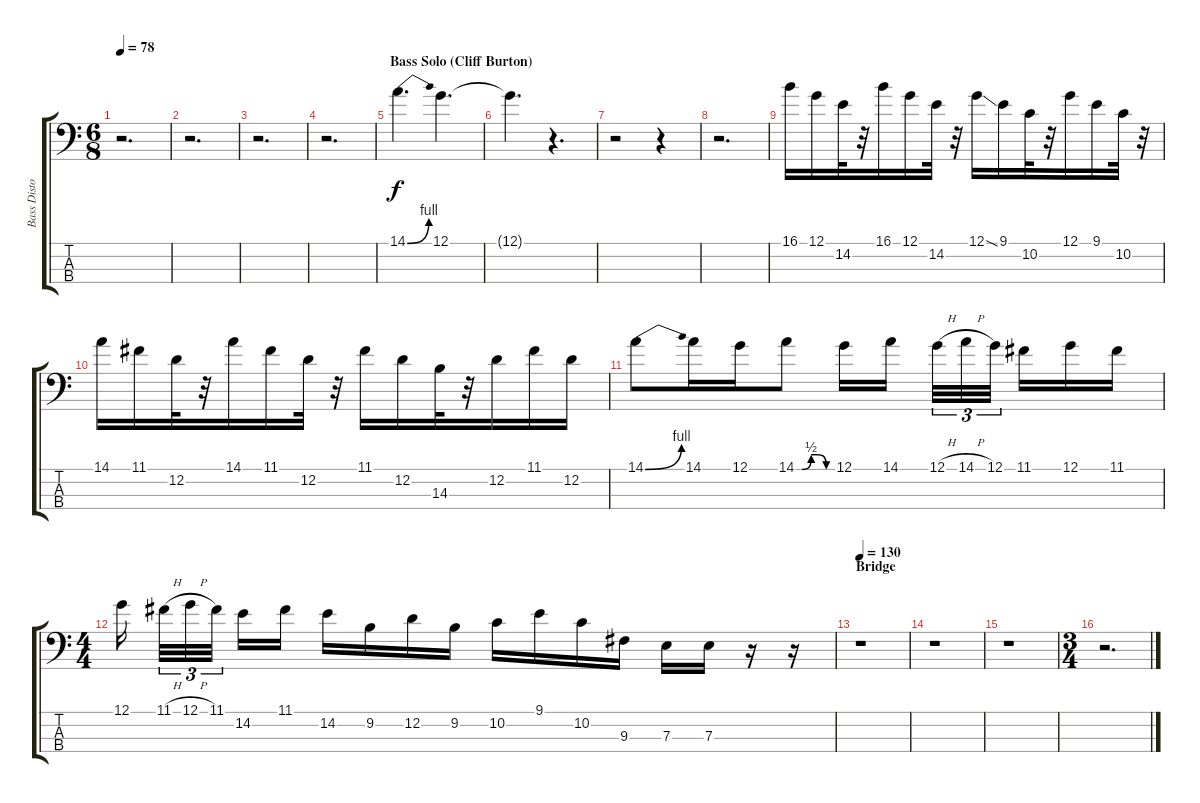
\track ("Bass Distortion Effect II" "Bass Disto") {instrument distortionguitar}
\staff {score tabs}
\tuning (G2 D2 A1 E1) {hide}
\ts (6 8)
\tempo 78
\clef f4
\ks c
r.2{d dy f} |
r.2{d} |
r.2{d} |
r.2{d} |
\section ("" "Bass Solo (Cliff Burton)")
14.1{be (bend 0 0 60 4)}.4{d} 12.1.4{d} |
12.1{t}.4{d} r.4{d} |
r.2 r.4 |
r.2{d} |
16.1.16 12.1.16 14.2.32 r.32 16.1.16 12.1.16 14.2.32 r.32 12.1{ss}.16 9.1.16 10.2.32 r.32 12.1.16 9.1.16 10.2.32 r.32 |
14.1.16 11.1.16 12.2.32 r.32 14.1.16 11.1.16 12.2.32 r.32 11.1.16 12.2.16 14.3.32 r.32 12.2.16 11.1.16 12.2.16 |
14.1{be (bend 0 0 60 4)}.8 14.1.16 12.1.16 14.1{be (custom 0 0 10 0 25 2 35 2 50 0 60 0)}.8 12.1.16 14.1.16 12.1{h}.32{tu (3 2)} 14.1{h}.32{tu (3 2)} 12.1.32{tu (3 2)} 11.1.16 12.1.16 11.1.16 |
\ts (4 4)
12.1.16 11.1{h}.32{tu (3 2)} 12.1{h}.32{tu (3 2)} 11.1.32{tu (3 2)} 14.2.16 11.1.16 14.2.16 9.2.16 12.2.16 9.2.16 10.2.16 9.1.16 10.2.16 9.3.16 7.3.16 7.3.16 r.16 r.16 |
\section ("" "Bridge")
\tempo 130
r.1 |
r.1 |
r.1 |
\ts (3 4)
r.2{d}
